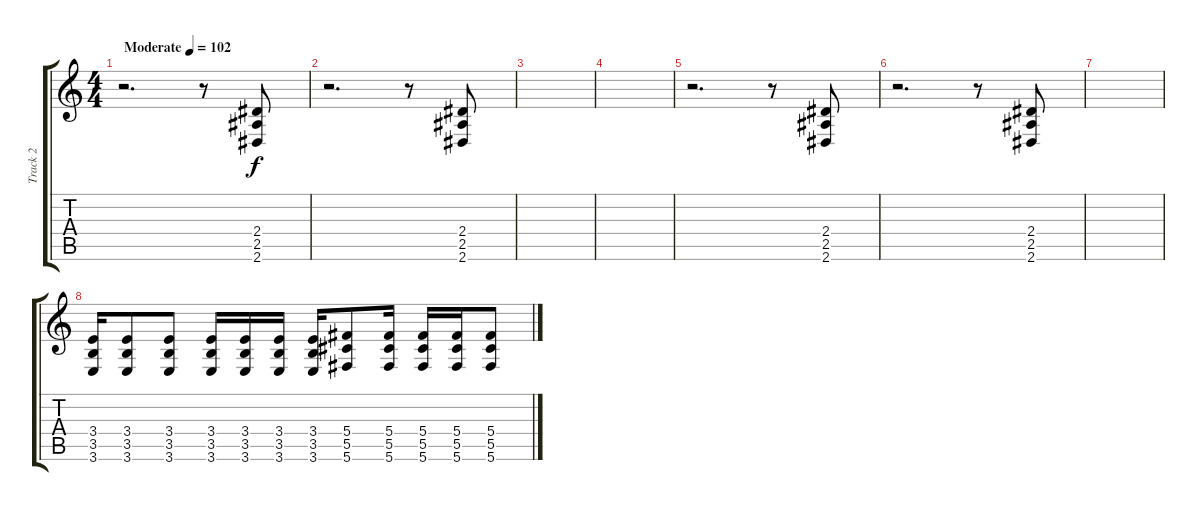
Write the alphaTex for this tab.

\track ("Track 2" "Track 2") {instrument overdrivenguitar}
\staff {score tabs}
\tuning (Eb4 Bb3 Gb3 Db3 Ab2 Db2) {hide}
\ts (4 4)
\tempo (102 "Moderate")
\clef g2
\ks c
r.2{d dy f instrument overdrivenguitar} r.8 (2.4 2.5 2.6).8 |
r.2{d} r.8 (2.4 2.5 2.6).8 |
|
|
r.2{d} r.8 (2.4 2.5 2.6).8 |
r.2{d} r.8 (2.4 2.5 2.6).8 |
|
(3.4 3.5 3.6).16 (3.4 3.5 3.6).8 (3.4 3.5 3.6).8 (3.4 3.5 3.6).16 (3.4 3.5 3.6).16 (3.4 3.5 3.6).16 (3.4 3.5 3.6).16 (5.4 5.5 5.6).8 (5.4 5.5 5.6).16 (5.4 5.5 5.6).16 (5.4 5.5 5.6).16 (5.4 5.5 5.6).8
